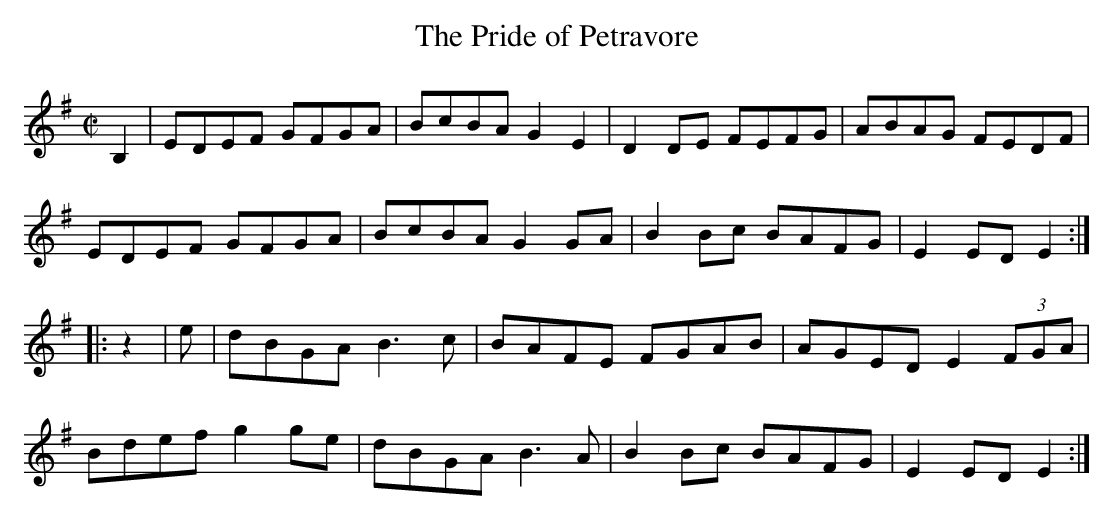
X:1
T:Pride of Petravore, The
M:C|
K:Em
B,2|EDEF GFGA|BcBA G2E2|D2DE FEFG|ABAG FEDF|
EDEF GFGA|BcBA G2GA|B2Bc BAFG|E2ED E2:|
|:z2|+e2c2++e2c2+ +e3c3+e|dBGA B3c|BAFE FGAB|AGED E2 (3FGA|
Bdef g2ge|dBGA B3A|B2Bc BAFG|E2ED E2:|
